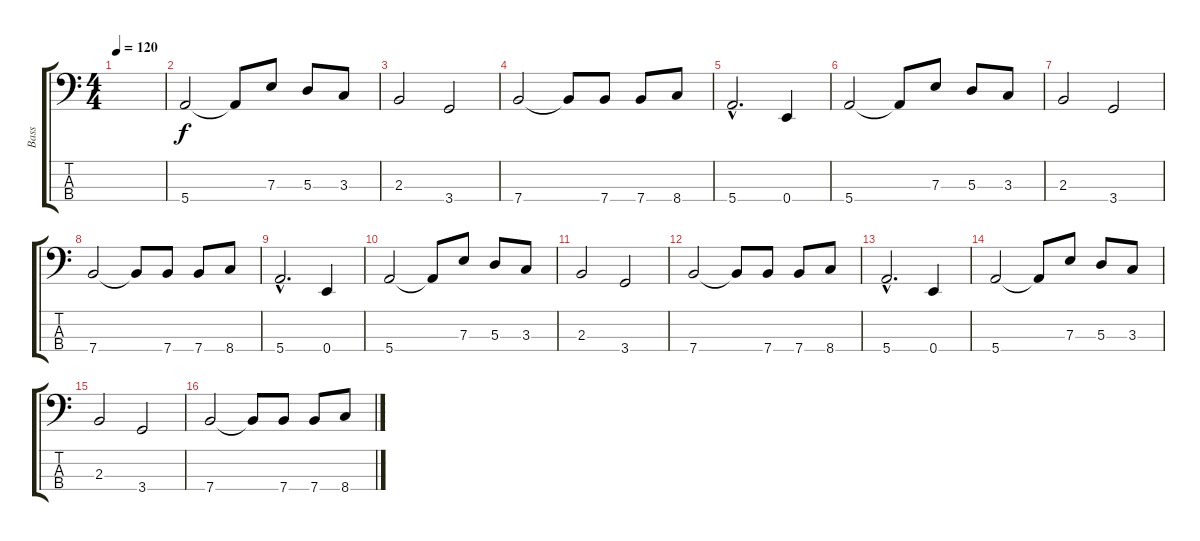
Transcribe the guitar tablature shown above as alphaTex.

\track ("Bass" "Bass") {instrument fretlessbass}
\staff {score tabs}
\tuning (G2 D2 A1 E1) {hide}
\ts (4 4)
\tempo 120
\clef f4
\ks c
|
5.4.2 5.4{t}.8 7.3.8 5.3.8 3.3.8 |
2.3.2 3.4.2 |
7.4.2 7.4{t}.8 7.4.8 7.4.8 8.4.8 |
5.4{hac}.2{d} 0.4.4 |
5.4.2 5.4{t}.8 7.3.8 5.3.8 3.3.8 |
2.3.2 3.4.2 |
7.4.2 7.4{t}.8 7.4.8 7.4.8 8.4.8 |
5.4{hac}.2{d} 0.4.4 |
5.4.2 5.4{t}.8 7.3.8 5.3.8 3.3.8 |
2.3.2 3.4.2 |
7.4.2 7.4{t}.8 7.4.8 7.4.8 8.4.8 |
5.4{hac}.2{d} 0.4.4 |
5.4.2 5.4{t}.8 7.3.8 5.3.8 3.3.8 |
2.3.2 3.4.2 |
7.4.2 7.4{t}.8 7.4.8 7.4.8 8.4.8
